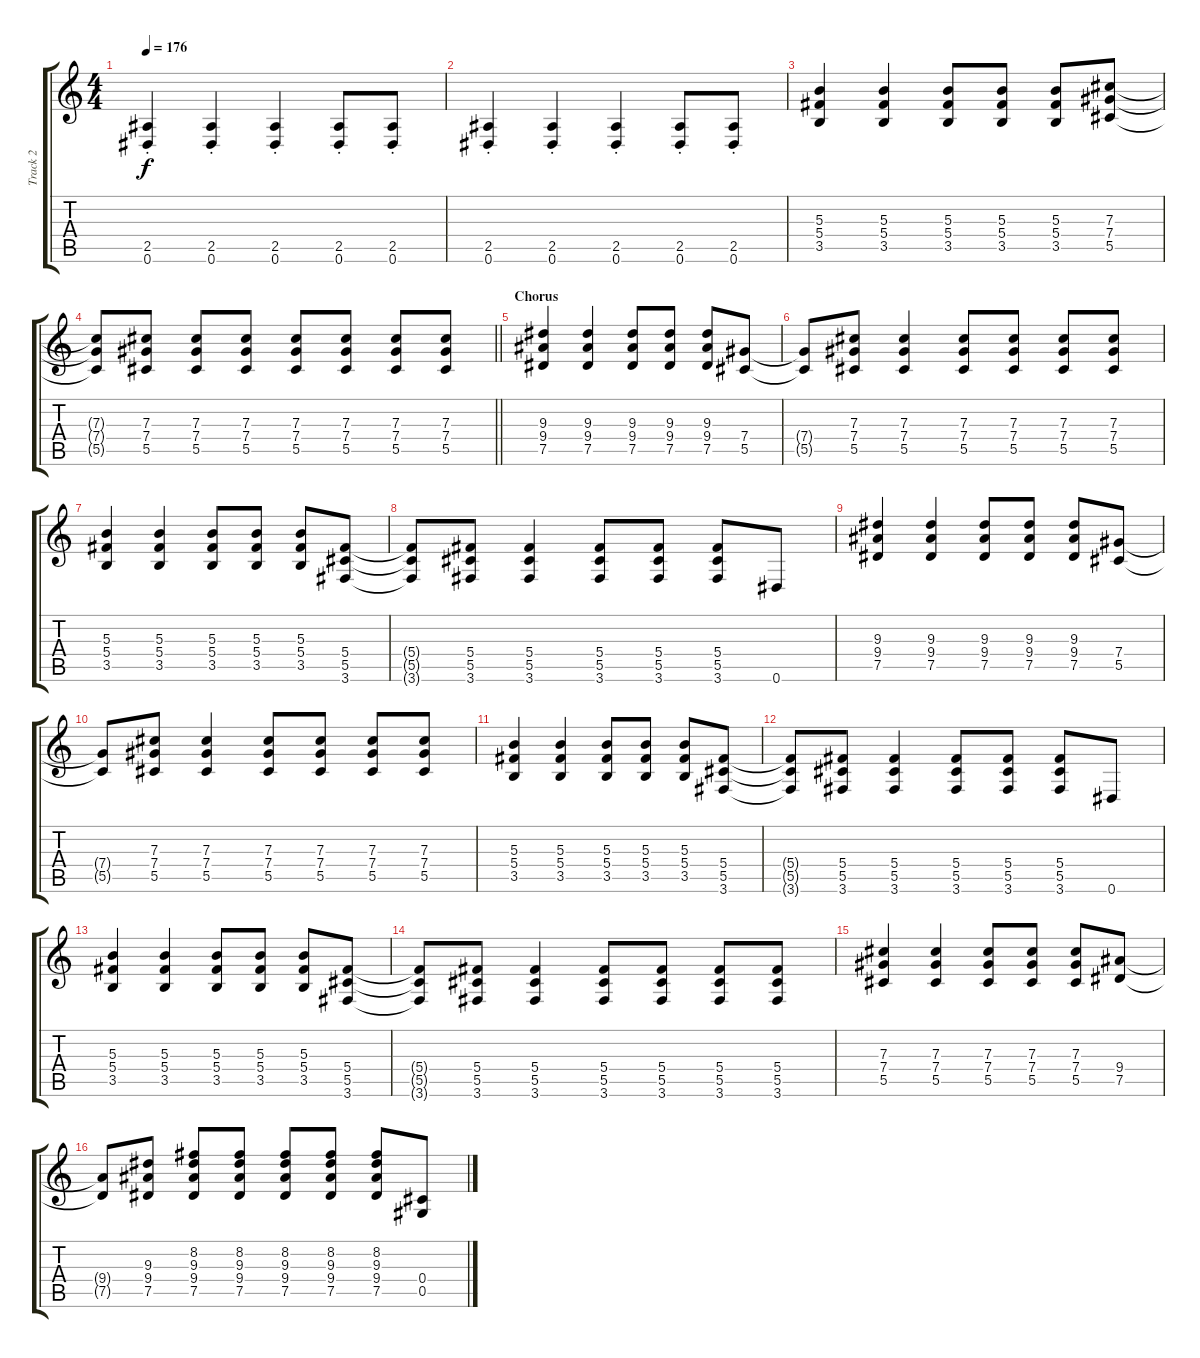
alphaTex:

\track ("Track 2" "Track 2") {instrument distortionguitar}
\staff {score tabs}
\tuning (Eb4 Bb3 Gb3 Db3 Ab2 Eb2) {hide}
\ts (4 4)
\tempo 176
\clef g2
\ks c
(2.5{st} 0.6{st}).4{dy f} (2.5{st} 0.6{st}).4 (2.5{st} 0.6{st}).4 (2.5{st} 0.6{st}).8 (2.5{st} 0.6{st}).8 |
(2.5{st} 0.6{st}).4 (2.5{st} 0.6{st}).4 (2.5{st} 0.6{st}).4 (2.5{st} 0.6{st}).8 (2.5{st} 0.6{st}).8 |
(5.3 5.4 3.5).4 (5.3 5.4 3.5).4 (5.3 5.4 3.5).8 (5.3 5.4 3.5).8 (5.3 5.4 3.5).8 (7.3 7.4 5.5).8 |
\barLineRight lightlight
(7.3{t} 7.4{t} 5.5{t}).8 (7.3 7.4 5.5).8 (7.3 7.4 5.5).8 (7.3 7.4 5.5).8 (7.3 7.4 5.5).8 (7.3 7.4 5.5).8 (7.3 7.4 5.5).8 (7.3 7.4 5.5).8 |
\section ("" "Chorus")
(9.3 9.4 7.5).4 (9.3 9.4 7.5).4 (9.3 9.4 7.5).8 (9.3 9.4 7.5).8 (9.3 9.4 7.5).8 (7.4 5.5).8 |
(7.4{t} 5.5{t}).8 (7.3 7.4 5.5).8 (7.3 7.4 5.5).4 (7.3 7.4 5.5).8 (7.3 7.4 5.5).8 (7.3 7.4 5.5).8 (7.3 7.4 5.5).8 |
(5.3 5.4 3.5).4 (5.3 5.4 3.5).4 (5.3 5.4 3.5).8 (5.3 5.4 3.5).8 (5.3 5.4 3.5).8 (5.4 5.5 3.6).8 |
(5.4{t} 5.5{t} 3.6{t}).8 (5.4 5.5 3.6).8 (5.4 5.5 3.6).4 (5.4 5.5 3.6).8 (5.4 5.5 3.6).8 (5.4 5.5 3.6).8 0.6.8 |
(9.3 9.4 7.5).4 (9.3 9.4 7.5).4 (9.3 9.4 7.5).8 (9.3 9.4 7.5).8 (9.3 9.4 7.5).8 (7.4 5.5).8 |
(7.4{t} 5.5{t}).8 (7.3 7.4 5.5).8 (7.3 7.4 5.5).4 (7.3 7.4 5.5).8 (7.3 7.4 5.5).8 (7.3 7.4 5.5).8 (7.3 7.4 5.5).8 |
(5.3 5.4 3.5).4 (5.3 5.4 3.5).4 (5.3 5.4 3.5).8 (5.3 5.4 3.5).8 (5.3 5.4 3.5).8 (5.4 5.5 3.6).8 |
(5.4{t} 5.5{t} 3.6{t}).8 (5.4 5.5 3.6).8 (5.4 5.5 3.6).4 (5.4 5.5 3.6).8 (5.4 5.5 3.6).8 (5.4 5.5 3.6).8 0.6.8 |
(5.3 5.4 3.5).4 (5.3 5.4 3.5).4 (5.3 5.4 3.5).8 (5.3 5.4 3.5).8 (5.3 5.4 3.5).8 (5.4 5.5 3.6).8 |
(5.4{t} 5.5{t} 3.6{t}).8 (5.4 5.5 3.6).8 (5.4 5.5 3.6).4 (5.4 5.5 3.6).8 (5.4 5.5 3.6).8 (5.4 5.5 3.6).8 (5.4 5.5 3.6).8 |
(7.3 7.4 5.5).4 (7.3 7.4 5.5).4 (7.3 7.4 5.5).8 (7.3 7.4 5.5).8 (7.3 7.4 5.5).8 (9.4 7.5).8 |
(9.4{t} 7.5{t}).8 (9.3 9.4 7.5).8 (8.2 9.3 9.4 7.5).8 (8.2 9.3 9.4 7.5).8 (8.2 9.3 9.4 7.5).8 (8.2 9.3 9.4 7.5).8 (8.2 9.3 9.4 7.5).8 (0.4 0.5).8
